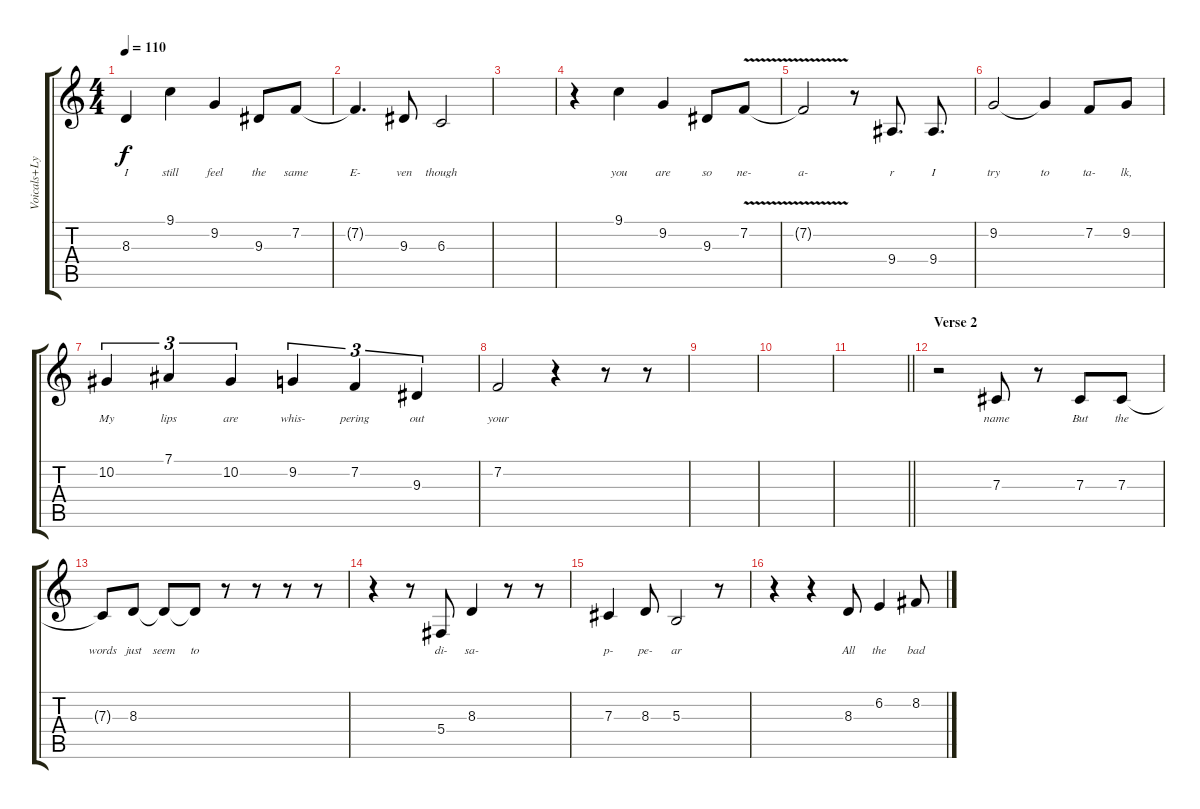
\track ("Voicals+Lyrics" "Voicals+Ly") {instrument flute}
\staff {score tabs}
\tuning (Eb4 Bb3 Gb3 Db3 Ab2 Eb2) {hide}
\ts (4 4)
\tempo 110
\clef g2
\ks c
8.3{t}.4{lyrics (0 "I") lyrics (1 "") lyrics (2 "") lyrics (3 "") lyrics (4 "") dy f} 9.1.4{lyrics (0 "still") lyrics (1 "") lyrics (2 "") lyrics (3 "") lyrics (4 "")} 9.2.4{lyrics (0 "feel") lyrics (1 "") lyrics (2 "") lyrics (3 "") lyrics (4 "")} 9.3.8{lyrics (0 "the") lyrics (1 "") lyrics (2 "") lyrics (3 "") lyrics (4 "")} 7.2.8{lyrics (0 "same") lyrics (1 "") lyrics (2 "") lyrics (3 "") lyrics (4 "")} |
7.2{t}.4{d lyrics (0 "E-") lyrics (1 "") lyrics (2 "") lyrics (3 "") lyrics (4 "")} 9.3.8{lyrics (0 "ven") lyrics (1 "") lyrics (2 "") lyrics (3 "") lyrics (4 "")} 6.3.2{lyrics (0 "though") lyrics (1 "") lyrics (2 "") lyrics (3 "") lyrics (4 "")} |
|
r.4 9.1.4{lyrics (0 "you") lyrics (1 "") lyrics (2 "") lyrics (3 "") lyrics (4 "")} 9.2.4{lyrics (0 "are") lyrics (1 "") lyrics (2 "") lyrics (3 "") lyrics (4 "")} 9.3.8{lyrics (0 "so") lyrics (1 "") lyrics (2 "") lyrics (3 "") lyrics (4 "")} 7.2{v}.8{lyrics (0 "ne-") lyrics (1 "") lyrics (2 "") lyrics (3 "") lyrics (4 "")} |
7.2{t}.2{lyrics (0 "a-") lyrics (1 "") lyrics (2 "") lyrics (3 "") lyrics (4 "")} r.8 9.4.8{d lyrics (0 "r") lyrics (1 "") lyrics (2 "") lyrics (3 "") lyrics (4 "")} 9.4.8{d lyrics (0 "I") lyrics (1 "") lyrics (2 "") lyrics (3 "") lyrics (4 "")} |
9.2.2{lyrics (0 "try") lyrics (1 "") lyrics (2 "") lyrics (3 "") lyrics (4 "")} 9.2{t}.4{lyrics (0 "to") lyrics (1 "") lyrics (2 "") lyrics (3 "") lyrics (4 "")} 7.2.8{lyrics (0 "ta-") lyrics (1 "") lyrics (2 "") lyrics (3 "") lyrics (4 "")} 9.2.8{lyrics (0 "lk,") lyrics (1 "") lyrics (2 "") lyrics (3 "") lyrics (4 "")} |
10.2.4{tu (3 2) lyrics (0 "My") lyrics (1 "") lyrics (2 "") lyrics (3 "") lyrics (4 "")} 7.1.4{tu (3 2) lyrics (0 "lips") lyrics (1 "") lyrics (2 "") lyrics (3 "") lyrics (4 "")} 10.2.4{tu (3 2) lyrics (0 "are") lyrics (1 "") lyrics (2 "") lyrics (3 "") lyrics (4 "")} 9.2.4{tu (3 2) lyrics (0 "whis-") lyrics (1 "") lyrics (2 "") lyrics (3 "") lyrics (4 "")} 7.2.4{tu (3 2) lyrics (0 "pering") lyrics (1 "") lyrics (2 "") lyrics (3 "") lyrics (4 "")} 9.3.4{tu (3 2) lyrics (0 "out") lyrics (1 "") lyrics (2 "") lyrics (3 "") lyrics (4 "")} |
7.2.2{lyrics (0 "your") lyrics (1 "") lyrics (2 "") lyrics (3 "") lyrics (4 "")} r.4 r.8 r.8 |
|
|
\barLineRight lightlight
|
\section ("" "Verse 2")
r.2 7.3.8{lyrics (0 "name") lyrics (1 "") lyrics (2 "") lyrics (3 "") lyrics (4 "")} r.8 7.3.8{lyrics (0 "But") lyrics (1 "") lyrics (2 "") lyrics (3 "") lyrics (4 "")} 7.3.8{lyrics (0 "the") lyrics (1 "") lyrics (2 "") lyrics (3 "") lyrics (4 "")} |
7.3{t}.8{lyrics (0 "words") lyrics (1 "") lyrics (2 "") lyrics (3 "") lyrics (4 "")} 8.3.8{lyrics (0 "just") lyrics (1 "") lyrics (2 "") lyrics (3 "") lyrics (4 "")} 8.3{t}.8{lyrics (0 "seem") lyrics (1 "") lyrics (2 "") lyrics (3 "") lyrics (4 "")} 8.3{t}.8{lyrics (0 "to") lyrics (1 "") lyrics (2 "") lyrics (3 "") lyrics (4 "")} r.8 r.8 r.8 r.8 |
r.4 r.8 5.4.8{lyrics (0 "di-") lyrics (1 "") lyrics (2 "") lyrics (3 "") lyrics (4 "")} 8.3.4{lyrics (0 "sa-") lyrics (1 "") lyrics (2 "") lyrics (3 "") lyrics (4 "")} r.8 r.8 |
7.3.4{lyrics (0 "p-") lyrics (1 "") lyrics (2 "") lyrics (3 "") lyrics (4 "")} 8.3.8{lyrics (0 "pe-") lyrics (1 "") lyrics (2 "") lyrics (3 "") lyrics (4 "")} 5.3.2{lyrics (0 "ar") lyrics (1 "") lyrics (2 "") lyrics (3 "") lyrics (4 "")} r.8 |
r.4 r.4 8.3.8{lyrics (0 "All") lyrics (1 "") lyrics (2 "") lyrics (3 "") lyrics (4 "")} 6.2.4{lyrics (0 "the") lyrics (1 "") lyrics (2 "") lyrics (3 "") lyrics (4 "")} 8.2.8{lyrics (0 "bad") lyrics (1 "") lyrics (2 "") lyrics (3 "") lyrics (4 "")}
